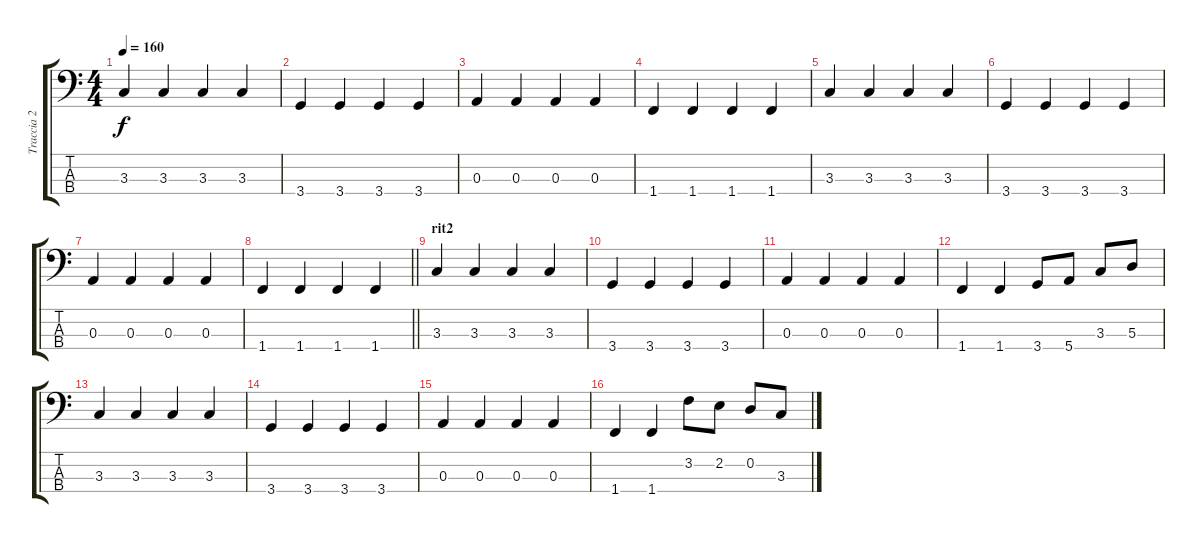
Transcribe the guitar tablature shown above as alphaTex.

\track ("Traccia 2" "Traccia 2") {instrument electricbassfinger}
\staff {score tabs}
\tuning (G2 D2 A1 E1) {hide}
\ts (4 4)
\tempo 160
\clef f4
\ks c
3.3.4{dy f} 3.3.4 3.3.4 3.3.4 |
3.4.4 3.4.4 3.4.4 3.4.4 |
0.3.4 0.3.4 0.3.4 0.3.4 |
1.4.4 1.4.4 1.4.4 1.4.4 |
3.3.4 3.3.4 3.3.4 3.3.4 |
3.4.4 3.4.4 3.4.4 3.4.4 |
0.3.4 0.3.4 0.3.4 0.3.4 |
\barLineRight lightlight
1.4.4 1.4.4 1.4.4 1.4.4 |
\section ("" "rit2")
3.3.4 3.3.4 3.3.4 3.3.4 |
3.4.4 3.4.4 3.4.4 3.4.4 |
0.3.4 0.3.4 0.3.4 0.3.4 |
1.4.4 1.4.4 3.4.8 5.4.8 3.3.8 5.3.8 |
3.3.4 3.3.4 3.3.4 3.3.4 |
3.4.4 3.4.4 3.4.4 3.4.4 |
0.3.4 0.3.4 0.3.4 0.3.4 |
1.4.4 1.4.4 3.2.8 2.2.8 0.2.8 3.3.8
